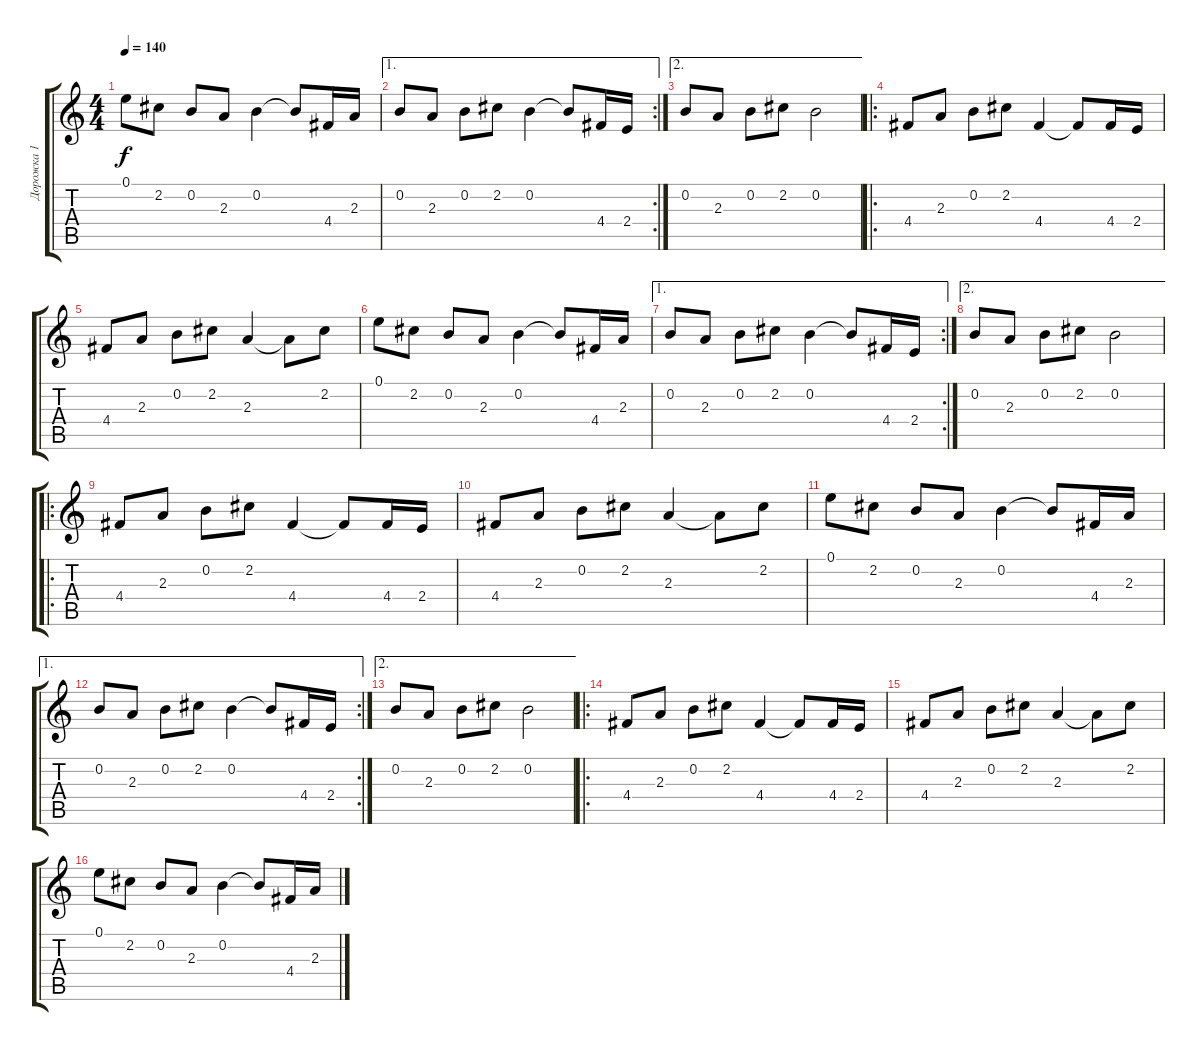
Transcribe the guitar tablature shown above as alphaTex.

\track ("Дорожка 1" "Дорожка 1") {instrument acousticguitarsteel}
\staff {score tabs}
\tuning (E4 B3 G3 D3 A2 E2) {hide}
\ts (4 4)
\tempo 140
\clef g2
\ks c
0.1.8{dy f} 2.2.8 0.2.8 2.3.8 0.2.4 0.2{t}.8 4.4.16 2.3.16 |
\ae 1
\rc 2
0.2.8 2.3.8 0.2.8 2.2.8 0.2.4 0.2{t}.8 4.4.16 2.4.16 |
\ae 2
0.2.8 2.3.8 0.2.8 2.2.8 0.2.2 |
\ro
4.4.8{volume 16} 2.3.8 0.2.8 2.2.8 4.4.4 4.4{t}.8 4.4.16 2.4.16 |
4.4.8 2.3.8 0.2.8 2.2.8 2.3.4 2.3{t}.8 2.2.8 |
0.1.8 2.2.8 0.2.8 2.3.8 0.2.4 0.2{t}.8 4.4.16 2.3.16 |
\ae 1
\rc 2
0.2.8 2.3.8 0.2.8 2.2.8 0.2.4 0.2{t}.8 4.4.16 2.4.16 |
\ae 2
0.2.8 2.3.8 0.2.8 2.2.8 0.2.2 |
\ro
4.4.8{volume 16} 2.3.8 0.2.8 2.2.8 4.4.4 4.4{t}.8 4.4.16 2.4.16 |
4.4.8 2.3.8 0.2.8 2.2.8 2.3.4 2.3{t}.8 2.2.8 |
0.1.8 2.2.8 0.2.8 2.3.8 0.2.4 0.2{t}.8 4.4.16 2.3.16 |
\ae 1
\rc 2
0.2.8 2.3.8 0.2.8 2.2.8 0.2.4 0.2{t}.8 4.4.16 2.4.16 |
\ae 2
0.2.8 2.3.8 0.2.8 2.2.8 0.2.2 |
\ro
4.4.8{volume 16} 2.3.8 0.2.8 2.2.8 4.4.4 4.4{t}.8 4.4.16 2.4.16 |
4.4.8 2.3.8 0.2.8 2.2.8 2.3.4 2.3{t}.8 2.2.8 |
0.1.8 2.2.8 0.2.8 2.3.8 0.2.4 0.2{t}.8 4.4.16 2.3.16
